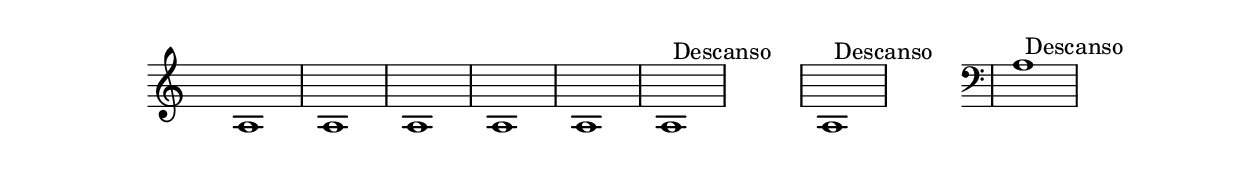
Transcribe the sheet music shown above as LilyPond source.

\version "2.16.0"

%%\header { texidoc="1 - Nota Nova"}

\relative c' {
  \override Staff.TimeSignature #'transparent = ##t
  \override Score.BarNumber #'transparent = ##t
  \override Score.RehearsalMark #'font-size = #-2

  %% CLARINETE
  \tag #'cl {
    a1
  }
  %% FLAUTA
  \tag #'fl {
    a
  }
  %% OBOÉ
  \tag #'ob {
    a
  }
  %% SAX ALTO
  \tag #'saxa {
    a
  }
  %% SAX TENOR
  \tag #'saxt {
    a
  }
  %% SAX GENES
  \tag #'saxg {
    a
  }
  %% TROMPETE
  \tag #'tpt {
    \override Staff.Clef #'transparent = ##t
    \stopStaff
    s^\markup {\hspace #-7 "Descanso"}
  }
  %% TROMPA
  \tag #'tpa {
    \override Staff.Clef #'transparent = ##f
    \startStaff
    a
  }
  %% TROMBONE
  \tag #'tbn {
    \override Staff.Clef #'transparent = ##t
    \stopStaff
    s^\markup {\hspace #-7 "Descanso"}
  }
  %% TUBA MIB
  \tag #'tbamib {
    \override Staff.Clef #'transparent = ##f
    \startStaff
    \clef bass
    a
  }
  %% TUBA SIB
  \tag #'tbasib {
    \override Staff.Clef #'transparent = ##t
    \stopStaff
    s^\markup {\hspace #-7 "Descanso"}
  }

  %% END DOCUMENT
}
